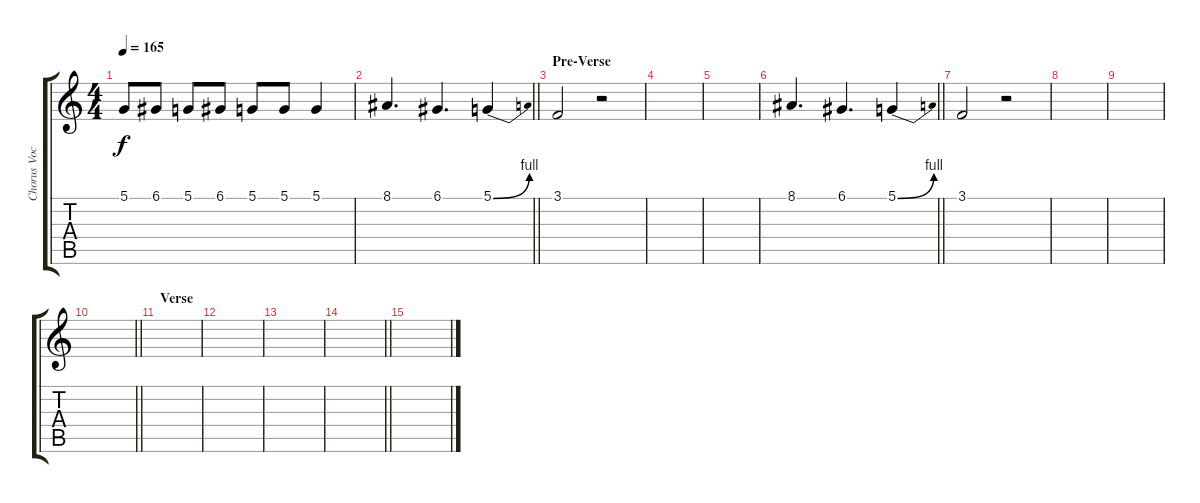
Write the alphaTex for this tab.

\track ("Chorus Vocals II" "Chorus Voc") {instrument pad7halo}
\staff {score tabs}
\tuning (D4 A3 F3 C3 G2 C2) {hide}
\ts (4 4)
\tempo 165
\clef g2
\ks c
5.1.8{dy f} 6.1.8 5.1.8 6.1.8 5.1.8 5.1.8 5.1.4 |
\barLineRight lightlight
8.1.4{d} 6.1.4{d} 5.1{be (bend 0 0 60 4)}.4 |
\section ("" "Pre-Verse")
3.1.2 r.2 |
|
|
\barLineRight lightlight
8.1.4{d} 6.1.4{d} 5.1{be (bend 0 0 60 4)}.4 |
\section ("" "")
3.1.2 r.2 |
|
|
\barLineRight lightlight
|
\section ("" "Verse")
|
|
|
\barLineRight lightlight
|
\section ("" "")
